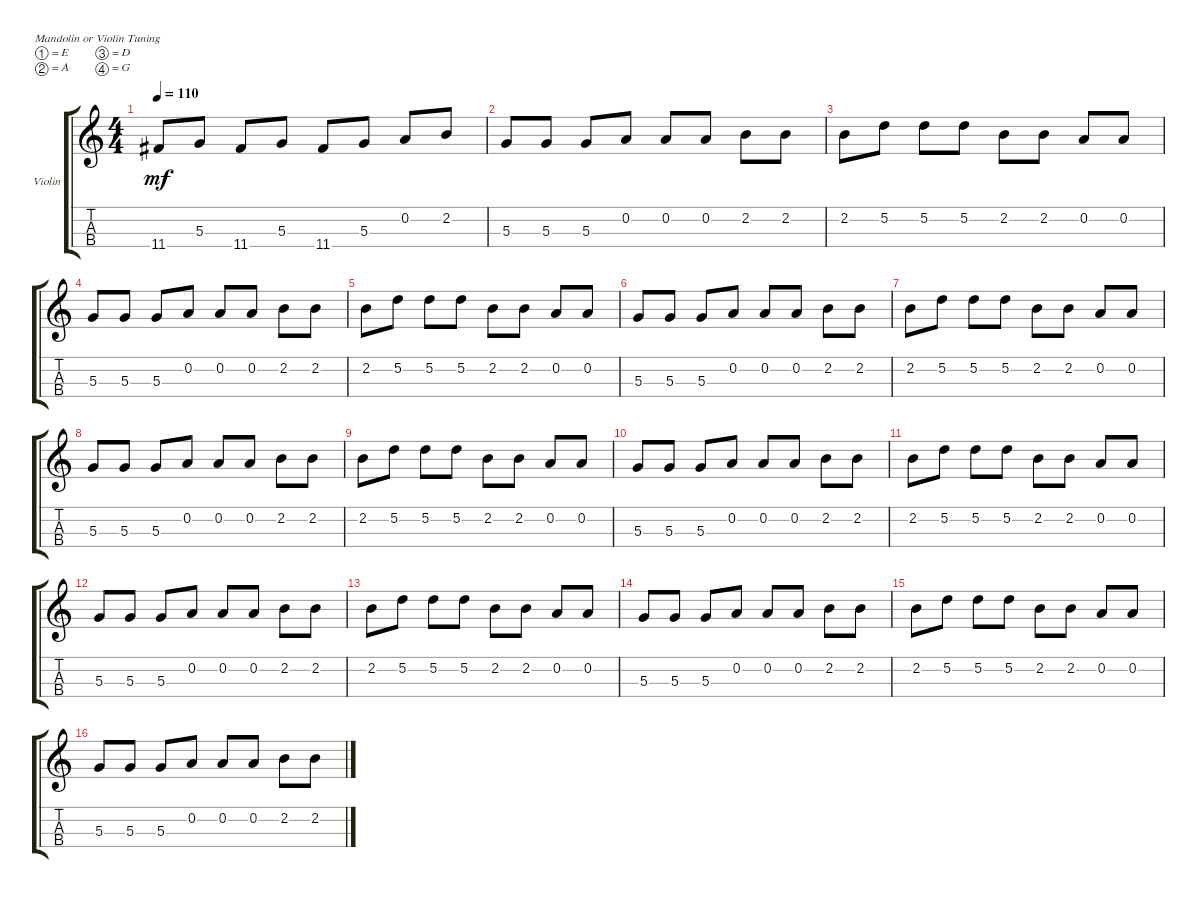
\defaultSystemsLayout 4
\bracketExtendMode groupsimilarinstruments
\firstSystemTrackNameOrientation horizontal
\otherSystemsTrackNameOrientation horizontal
\track ("Violin" "Violin") {instrument violin}
\staff {score tabs}
\tuning (E5 A4 D4 G3)
\ts (4 4)
\tempo 110
\clef g2
\scale
0.333333
\ks c
11.4.8{dy mf} 5.3.8 11.4.8 5.3.8 11.4.8 5.3.8 0.2.8 2.2.8 |
\scale
0.333333 5.3.8 5.3.8 5.3.8 0.2.8 0.2.8 0.2.8 2.2.8 2.2.8 |
\scale
0.333333 2.2.8 5.2.8 5.2.8 5.2.8 2.2.8 2.2.8 0.2.8 0.2.8 |
\scale
0.333333 5.3.8 5.3.8 5.3.8 0.2.8 0.2.8 0.2.8 2.2.8 2.2.8 |
\scale
0.333333 2.2.8 5.2.8 5.2.8 5.2.8 2.2.8 2.2.8 0.2.8 0.2.8 |
\scale
0.333333 5.3.8 5.3.8 5.3.8 0.2.8 0.2.8 0.2.8 2.2.8 2.2.8 |
\scale
0.333333 2.2.8 5.2.8 5.2.8 5.2.8 2.2.8 2.2.8 0.2.8 0.2.8 |
\scale
0.333333 5.3.8 5.3.8 5.3.8 0.2.8 0.2.8 0.2.8 2.2.8 2.2.8 |
\scale
0.333333 2.2.8 5.2.8 5.2.8 5.2.8 2.2.8 2.2.8 0.2.8 0.2.8 |
\scale
0.333333 5.3.8 5.3.8 5.3.8 0.2.8 0.2.8 0.2.8 2.2.8 2.2.8 |
\scale
0.333333 2.2.8 5.2.8 5.2.8 5.2.8 2.2.8 2.2.8 0.2.8 0.2.8 |
\scale
0.333333 5.3.8 5.3.8 5.3.8 0.2.8 0.2.8 0.2.8 2.2.8 2.2.8 |
\scale
0.333333 2.2.8 5.2.8 5.2.8 5.2.8 2.2.8 2.2.8 0.2.8 0.2.8 |
\scale
0.333333 5.3.8 5.3.8 5.3.8 0.2.8 0.2.8 0.2.8 2.2.8 2.2.8 |
\scale
0.333333 2.2.8 5.2.8 5.2.8 5.2.8 2.2.8 2.2.8 0.2.8 0.2.8 |
\scale
0.333333 5.3.8 5.3.8 5.3.8 0.2.8 0.2.8 0.2.8 2.2.8 2.2.8
